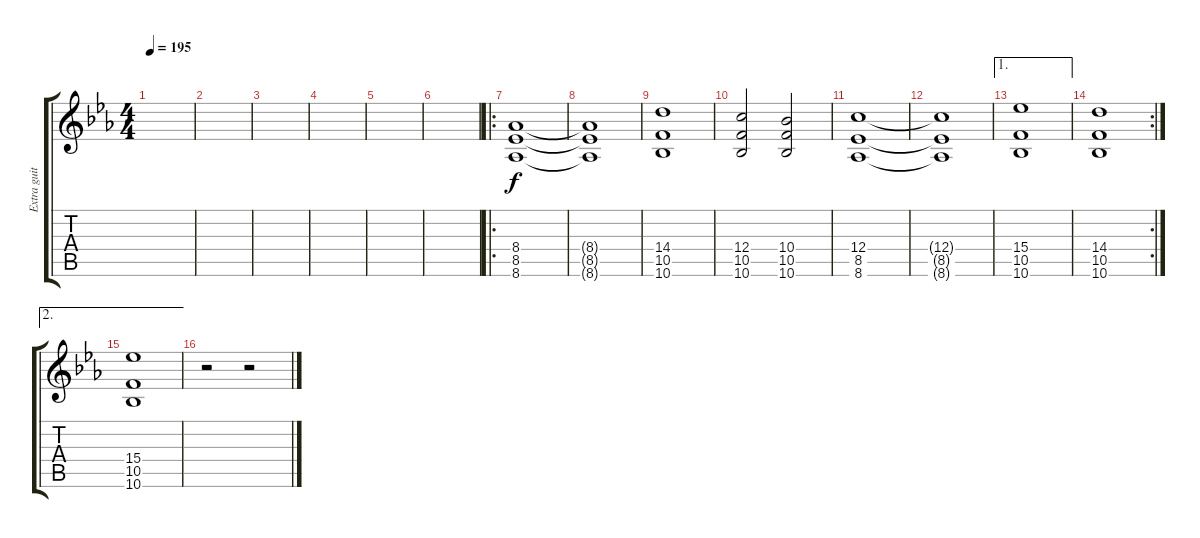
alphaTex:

\track ("Extra guitar" "Extra guit") {instrument distortionguitar}
\staff {score tabs}
\tuning (D4 A3 F3 C3 G2 C2) {hide}
\ts (4 4)
\tempo 195
\clef g2
\ks cminor
|
|
|
|
|
|
\ro
(8.4 8.5 8.6).1 |
(8.4{t} 8.5{t} 8.6{t}).1 |
(14.4 10.5 10.6).1 |
(12.4 10.5 10.6).2 (10.4 10.5 10.6).2 |
(12.4 8.5 8.6).1 |
(12.4{t} 8.5{t} 8.6{t}).1 |
\ae 1
(15.4 10.5 10.6).1 |
\rc 2
(14.4 10.5 10.6).1 |
\ae 2
(15.4 10.5 10.6).1 |
r.2 r.2
